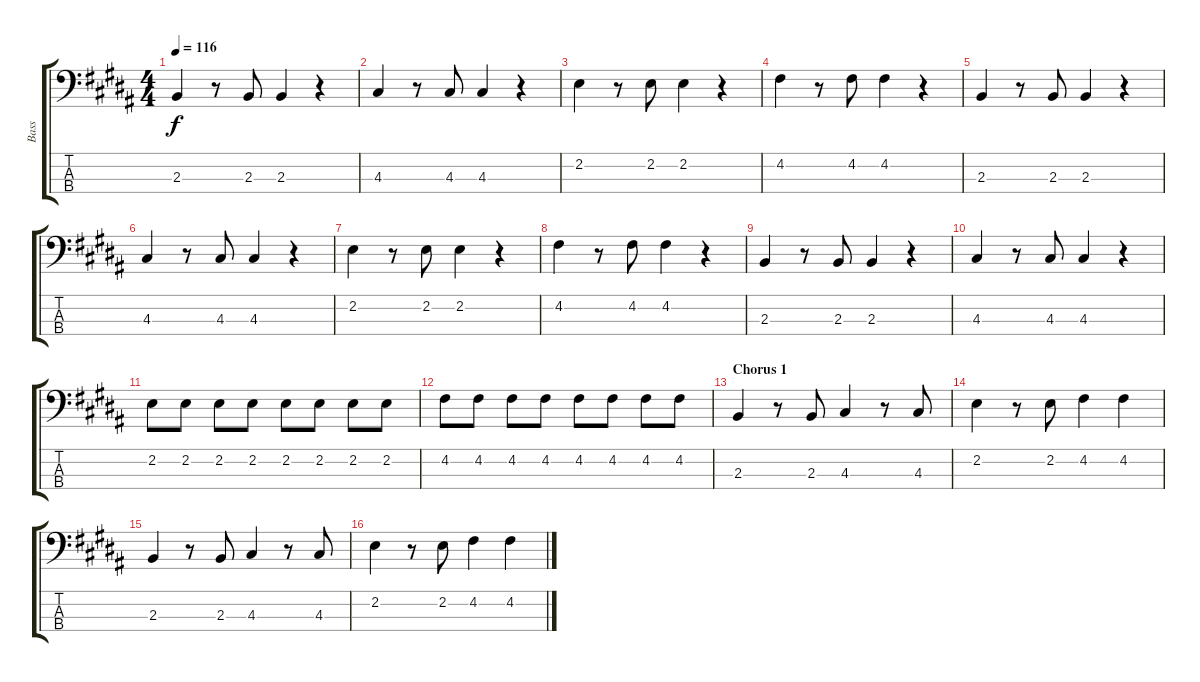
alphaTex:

\track ("Bass" "Bass") {instrument electricbassfinger}
\staff {score tabs}
\tuning (G2 D2 A1 E1) {hide}
\ts (4 4)
\tempo 116
\clef f4
\ks b
2.3.4{dy f} r.8 2.3.8 2.3.4 r.4 |
4.3.4 r.8 4.3.8 4.3.4 r.4 |
2.2.4 r.8 2.2.8 2.2.4 r.4 |
4.2.4 r.8 4.2.8 4.2.4 r.4 |
2.3.4 r.8 2.3.8 2.3.4 r.4 |
4.3.4 r.8 4.3.8 4.3.4 r.4 |
2.2.4 r.8 2.2.8 2.2.4 r.4 |
4.2.4 r.8 4.2.8 4.2.4 r.4 |
2.3.4 r.8 2.3.8 2.3.4 r.4 |
4.3.4 r.8 4.3.8 4.3.4 r.4 |
2.2.8 2.2.8 2.2.8 2.2.8 2.2.8 2.2.8 2.2.8 2.2.8 |
4.2.8 4.2.8 4.2.8 4.2.8 4.2.8 4.2.8 4.2.8 4.2.8 |
\section ("" "Chorus 1")
2.3.4 r.8 2.3.8 4.3.4 r.8 4.3.8 |
2.2.4 r.8 2.2.8 4.2.4 4.2.4 |
2.3.4 r.8 2.3.8 4.3.4 r.8 4.3.8 |
2.2.4 r.8 2.2.8 4.2.4 4.2.4
